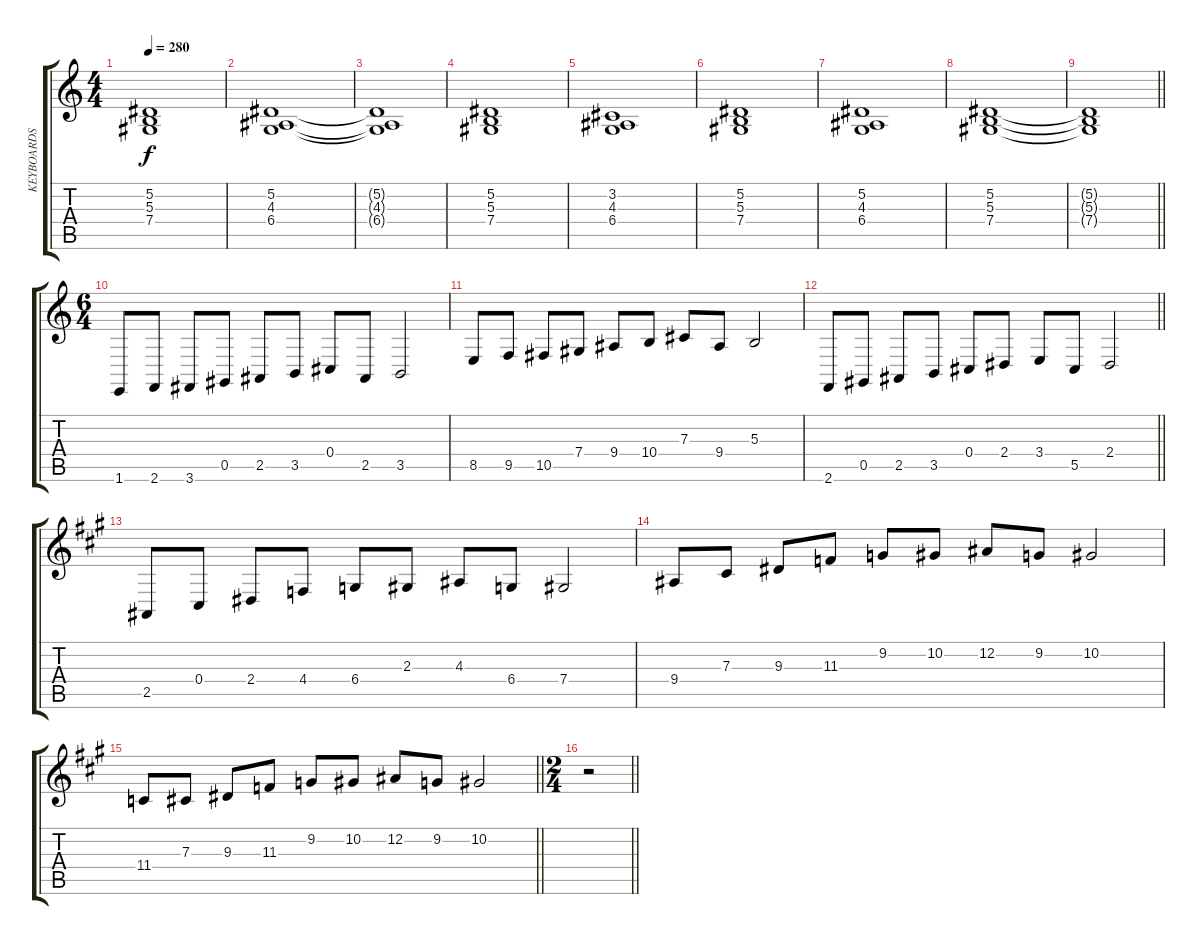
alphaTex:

\track ("KEYBOARDS" "KEYBOARDS") {instrument synthstrings1 bank 1}
\staff {score tabs}
\tuning (Eb4 Bb3 Gb3 Db3 Ab2 Eb2) {hide}
\ts (4 4)
\tempo 280
\clef g2
\ks aminor
(5.2{t} 5.3{t} 7.4{t}).1{dy f} |
(5.2 4.3 6.4).1 |
(5.2{t} 4.3{t} 6.4{t}).1 |
(5.2 5.3 7.4).1 |
(3.2 4.3 6.4).1 |
(5.2 5.3 7.4).1 |
(5.2 4.3 6.4).1 |
(5.2 5.3 7.4).1 |
\barLineRight lightlight
(5.2{t} 5.3{t} 7.4{t}).1 |
\ts (6 4)
1.6.8{instrument acousticgrandpiano} 2.6.8 3.6.8 0.5.8 2.5.8 3.5.8 0.4.8 2.5.8 3.5.2 |
8.5.8 9.5.8 10.5.8 7.4.8 9.4.8 10.4.8 7.3.8 9.4.8 5.3.2 |
\barLineRight lightlight
2.6.8 0.5.8 2.5.8 3.5.8 0.4.8 2.4.8 3.4.8 5.5.8 2.4.2 |
\ks a
2.5.8 0.4.8 2.4.8 4.4.8 6.4.8 2.3.8 4.3.8 6.4.8 7.4.2 |
9.4.8 7.3.8 9.3.8 11.3.8 9.2.8 10.2.8 12.2.8 9.2.8 10.2.2 |
\barLineRight lightlight
11.4.8 7.3.8 9.3.8 11.3.8 9.2.8 10.2.8 12.2.8 9.2.8 10.2.2 |
\ts (2 4)
\barLineRight lightlight
r.2
